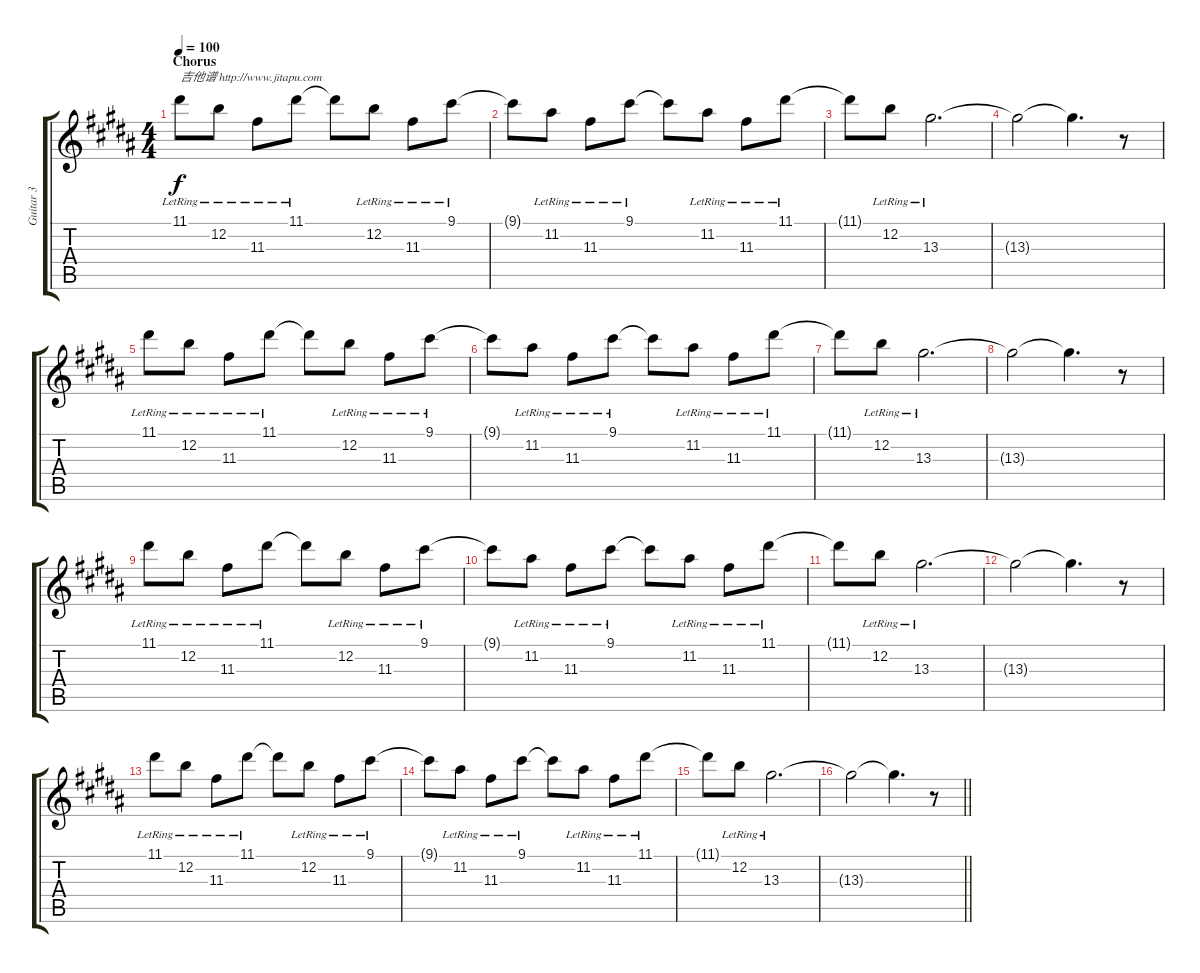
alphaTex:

\track ("Guitar 3" "Guitar 3") {instrument distortionguitar}
\staff {score tabs}
\tuning (E4 B3 G3 D3 A2 E2) {hide}
\ts (4 4)
\section ("" "Chorus")
\tempo 100
\clef g2
\ks b
11.1{lr}.8{txt "吉他谱 http://www.jitapu.com" dy f} 12.2{lr}.8 11.3{lr}.8 11.1{lr}.8 11.1{t}.8 12.2{lr}.8 11.3{lr}.8 9.1{lr}.8 |
9.1{t}.8 11.2{lr}.8 11.3{lr}.8 9.1{lr}.8 9.1{t}.8 11.2{lr}.8 11.3{lr}.8 11.1{lr}.8 |
11.1{t}.8 12.2{lr}.8 13.3{lr}.2{d} |
13.3{t}.2 13.3{t}.4{d} r.8 |
11.1{lr}.8 12.2{lr}.8 11.3{lr}.8 11.1{lr}.8 11.1{t}.8 12.2{lr}.8 11.3{lr}.8 9.1{lr}.8 |
9.1{t}.8 11.2{lr}.8 11.3{lr}.8 9.1{lr}.8 9.1{t}.8 11.2{lr}.8 11.3{lr}.8 11.1{lr}.8 |
11.1{t}.8 12.2{lr}.8 13.3{lr}.2{d} |
13.3{t}.2 13.3{t}.4{d} r.8 |
11.1{lr}.8 12.2{lr}.8 11.3{lr}.8 11.1{lr}.8 11.1{t}.8 12.2{lr}.8 11.3{lr}.8 9.1{lr}.8 |
9.1{t}.8 11.2{lr}.8 11.3{lr}.8 9.1{lr}.8 9.1{t}.8 11.2{lr}.8 11.3{lr}.8 11.1{lr}.8 |
11.1{t}.8 12.2{lr}.8 13.3{lr}.2{d} |
13.3{t}.2 13.3{t}.4{d} r.8 |
11.1{lr}.8 12.2{lr}.8 11.3{lr}.8 11.1{lr}.8 11.1{t}.8 12.2{lr}.8 11.3{lr}.8 9.1{lr}.8 |
9.1{t}.8 11.2{lr}.8 11.3{lr}.8 9.1{lr}.8 9.1{t}.8 11.2{lr}.8 11.3{lr}.8 11.1{lr}.8 |
11.1{t}.8 12.2{lr}.8 13.3{lr}.2{d} |
\barLineRight lightlight
13.3{t}.2 13.3{t}.4{d} r.8
